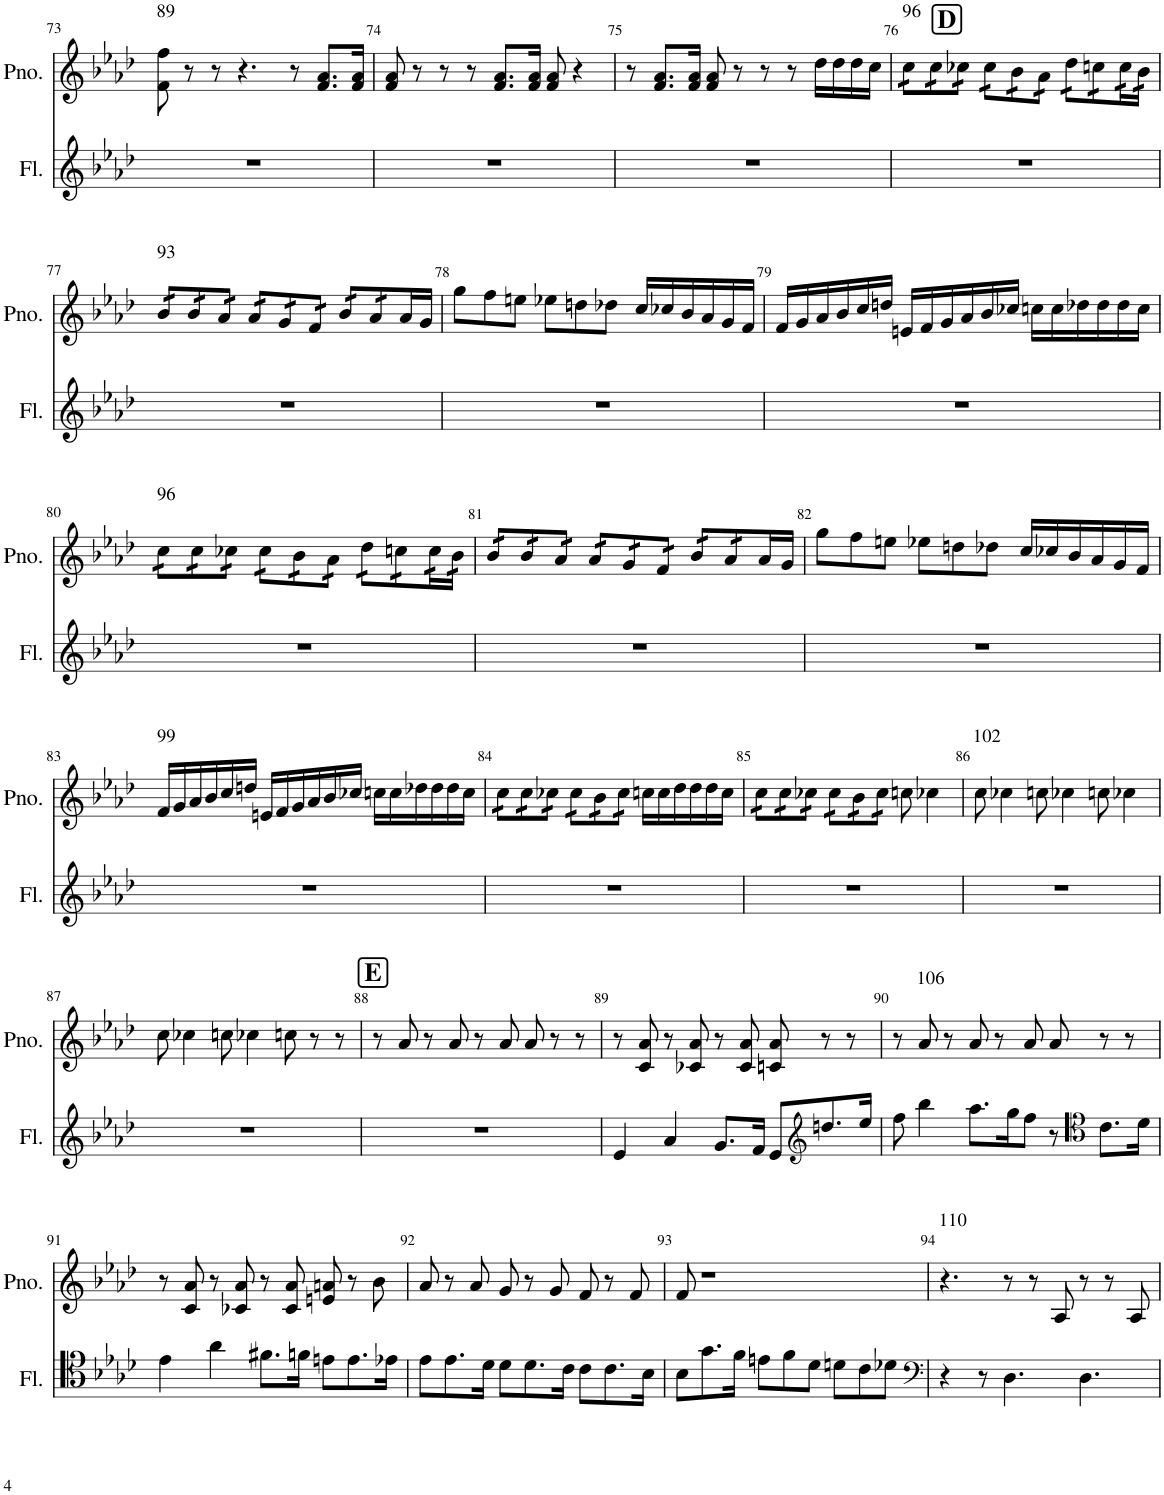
**kern	**kern
*part2	*part1
*staff2	*staff1
*I"Flute	*I"Piano
*I'Fl.	*I'Pno.
!!LO:PB:g=z
*clefG2	*clefG2
*k[b-e-a-d-]	*k[b-e-a-d-]
*M9/8	*M9/8
=73	=73
!	!LO:TX:a:t=89
8%9r	8f\ 8ff\
.	8r
.	8r
.	4.r
.	8r
.	8.f/ 8.a-/L
.	16f/ 16a-/Jk
=74	=74
8%9r	8f/ 8a-/
.	8r
.	8r
.	8r
.	8.f/ 8.a-/L
.	16f/ 16a-/Jk
.	8f/ 8a-/
.	4r
=75	=75
8%9r	8r
.	8.f/ 8.a-/L
.	16f/ 16a-/Jk
.	8f/ 8a-/
.	8r
.	8r
.	8r
.	16dd-\LL
.	16dd-\
.	16dd-\
.	16cc\JJ
!!LO:REH:place=s1:a:B:cj:fs=14:t=D
=76	=76
!	!LO:TX:a:t=96
*	*tremolo
8%9r	16cc\LL
.	16cc\
.	16cc\
.	16cc\
.	16cc-X\
.	16cc-X\JJ
.	16cc-\LL
.	16cc-\
.	16b-\
.	16b-\
.	16a-\
.	16a-\JJ
.	16dd-\LL
.	16dd-\
.	16ccn\
.	16ccn\
.	32cc\LLL
.	32cc\
.	32b-\
.	32b-\JJJ
!!LO:LB:g=z
=77	=77
!	!LO:TX:a:t=93
8%9r	16b-/LL
.	16b-/
.	16b-/
.	16b-/
.	16a-/
.	16a-/JJ
.	16a-/LL
.	16a-/
.	16g/
.	16g/
.	16f/
.	16f/JJ
.	16b-/LL
.	16b-/
.	16a-/
.	16a-/
*	*Xtremolo
.	16a-/L
.	16g/JJ
=78	=78
8%9r	8gg\L
.	8ff\
.	8een\J
.	8ee-X\L
.	8ddn\
.	8dd-X\J
.	16cc/LL
.	16cc-X/
.	16b-/
.	16a-/
.	16g/
.	16f/JJ
=79	=79
8%9r	16f/LL
.	16g/
.	16a-/
.	16b-/
.	16cc/
.	16ddn/JJ
.	16en/LL
.	16f/
.	16g/
.	16a-/
.	16b-/
.	16cc-X/JJ
.	16ccn\LL
.	16cc\
.	16dd-X\
.	16dd-\
.	16dd-\
.	16cc\JJ
!!LO:LB:g=z
=80	=80
!	!LO:TX:a:t=96
*	*tremolo
8%9r	16cc\LL
.	16cc\
.	16cc\
.	16cc\
.	16cc-X\
.	16cc-X\JJ
.	16cc-\LL
.	16cc-\
.	16b-\
.	16b-\
.	16a-\
.	16a-\JJ
.	16dd-\LL
.	16dd-\
.	16ccn\
.	16ccn\
.	32cc\LLL
.	32cc\
.	32b-\
.	32b-\JJJ
=81	=81
8%9r	16b-/LL
.	16b-/
.	16b-/
.	16b-/
.	16a-/
.	16a-/JJ
.	16a-/LL
.	16a-/
.	16g/
.	16g/
.	16f/
.	16f/JJ
.	16b-/LL
.	16b-/
.	16a-/
.	16a-/
*	*Xtremolo
.	16a-/L
.	16g/JJ
=82	=82
8%9r	8gg\L
.	8ff\
.	8een\J
.	8ee-X\L
.	8ddn\
.	8dd-X\J
.	16cc/LL
.	16cc-X/
.	16b-/
.	16a-/
.	16g/
.	16f/JJ
!!LO:LB:g=z
=83	=83
!	!LO:TX:a:t=99
8%9r	16f/LL
.	16g/
.	16a-/
.	16b-/
.	16cc/
.	16ddn/JJ
.	16en/LL
.	16f/
.	16g/
.	16a-/
.	16b-/
.	16cc-X/JJ
.	16ccn\LL
.	16cc\
.	16dd-X\
.	16dd-\
.	16dd-\
.	16cc\JJ
=84	=84
*	*tremolo
8%9r	16cc\LL
.	16cc\
.	16cc\
.	16cc\
.	16cc-X\
.	16cc-X\JJ
.	16cc-\LL
.	16cc-\
.	16b-\
.	16b-\
.	16cc-\
.	16cc-\JJ
*	*Xtremolo
.	16ccn\LL
.	16cc\
.	16dd-\
.	16dd-\
.	16dd-\
.	16cc\JJ
=85	=85
*	*tremolo
8%9r	16cc\LL
.	16cc\
.	16cc\
.	16cc\
.	16cc-X\
.	16cc-X\JJ
.	16cc-\LL
.	16cc-\
.	16b-\
.	16b-\
.	16cc-\
.	16cc-\JJ
*	*Xtremolo
.	8ccn\
.	4cc-X\
=86	=86
!	!LO:TX:a:t=102
8%9r	8cc\
.	4cc-X\
.	8ccn\
.	4cc-X\
.	8ccn\
.	4cc-X\
!!LO:LB:g=z
=87	=87
8%9r	8cc\
.	4cc-X\
.	8ccn\
.	4cc-X\
.	8ccn\
.	8r
.	8r
!!LO:REH:place=s1:a:B:cj:fs=14:t=E
=88	=88
8%9r	8r
.	8a-/
.	8r
.	8a-/
.	8r
.	8a-/
.	8a-/
.	8r
.	8r
=89	=89
4e-/	8r
.	8c/ 8a-/
4a-/	8r
.	8c-X/ 8a-/
8.g/L	8r
.	8c-/ 8a-/
16f/Jk	.
8e-/L	8cn/ 8a-/
*clefG2	*
8.ddn/	8r
.	8r
16ee-/Jk	.
=90	=90
8ff\	8r
!	!LO:TX:a:t=106
4bb-\	8a-/
.	8r
8.aa-\L	8a-/
.	8r
16gg\K	.
8ff\J	8a-/
8r	8a-/
*clefC4	*
8.c\L	8r
.	8r
16d-\Jk	.
!!LO:LB:g=z
=91	=91
4e-\	8r
.	8c/ 8a-/
4a-\	8r
.	8c-X/ 8a-/
8.f#X\L	8r
.	8c-/ 8a-/
16fn\Jk	.
8en\L	8en/ 8an/
8.e\	8r
.	8b-\
16e-X\Jk	.
=92	=92
8e-\L	8a-/
8.e-\	8r
.	8a-/
16d-\Jk	.
8d-\L	8g/
8.d-\	8r
.	8g/
16c\Jk	.
8c\L	8f/
8.c\	8r
.	8f/
16B-\Jk	.
=93	=93
8B-\L	8f/
8.g\	1r
16f\Jk	.
8en\L	.
8f\	.
8d-\J	.
8dn\L	.
8c\	.
8d-X\J	.
=94	=94
*clefF4	*
!	!LO:TX:a:t=110
4r	4.r
8r	.
4.D-\	8r
.	8r
.	8A-/
4.D-\	8r
.	8r
.	8A-/
=	=
*-	*-
